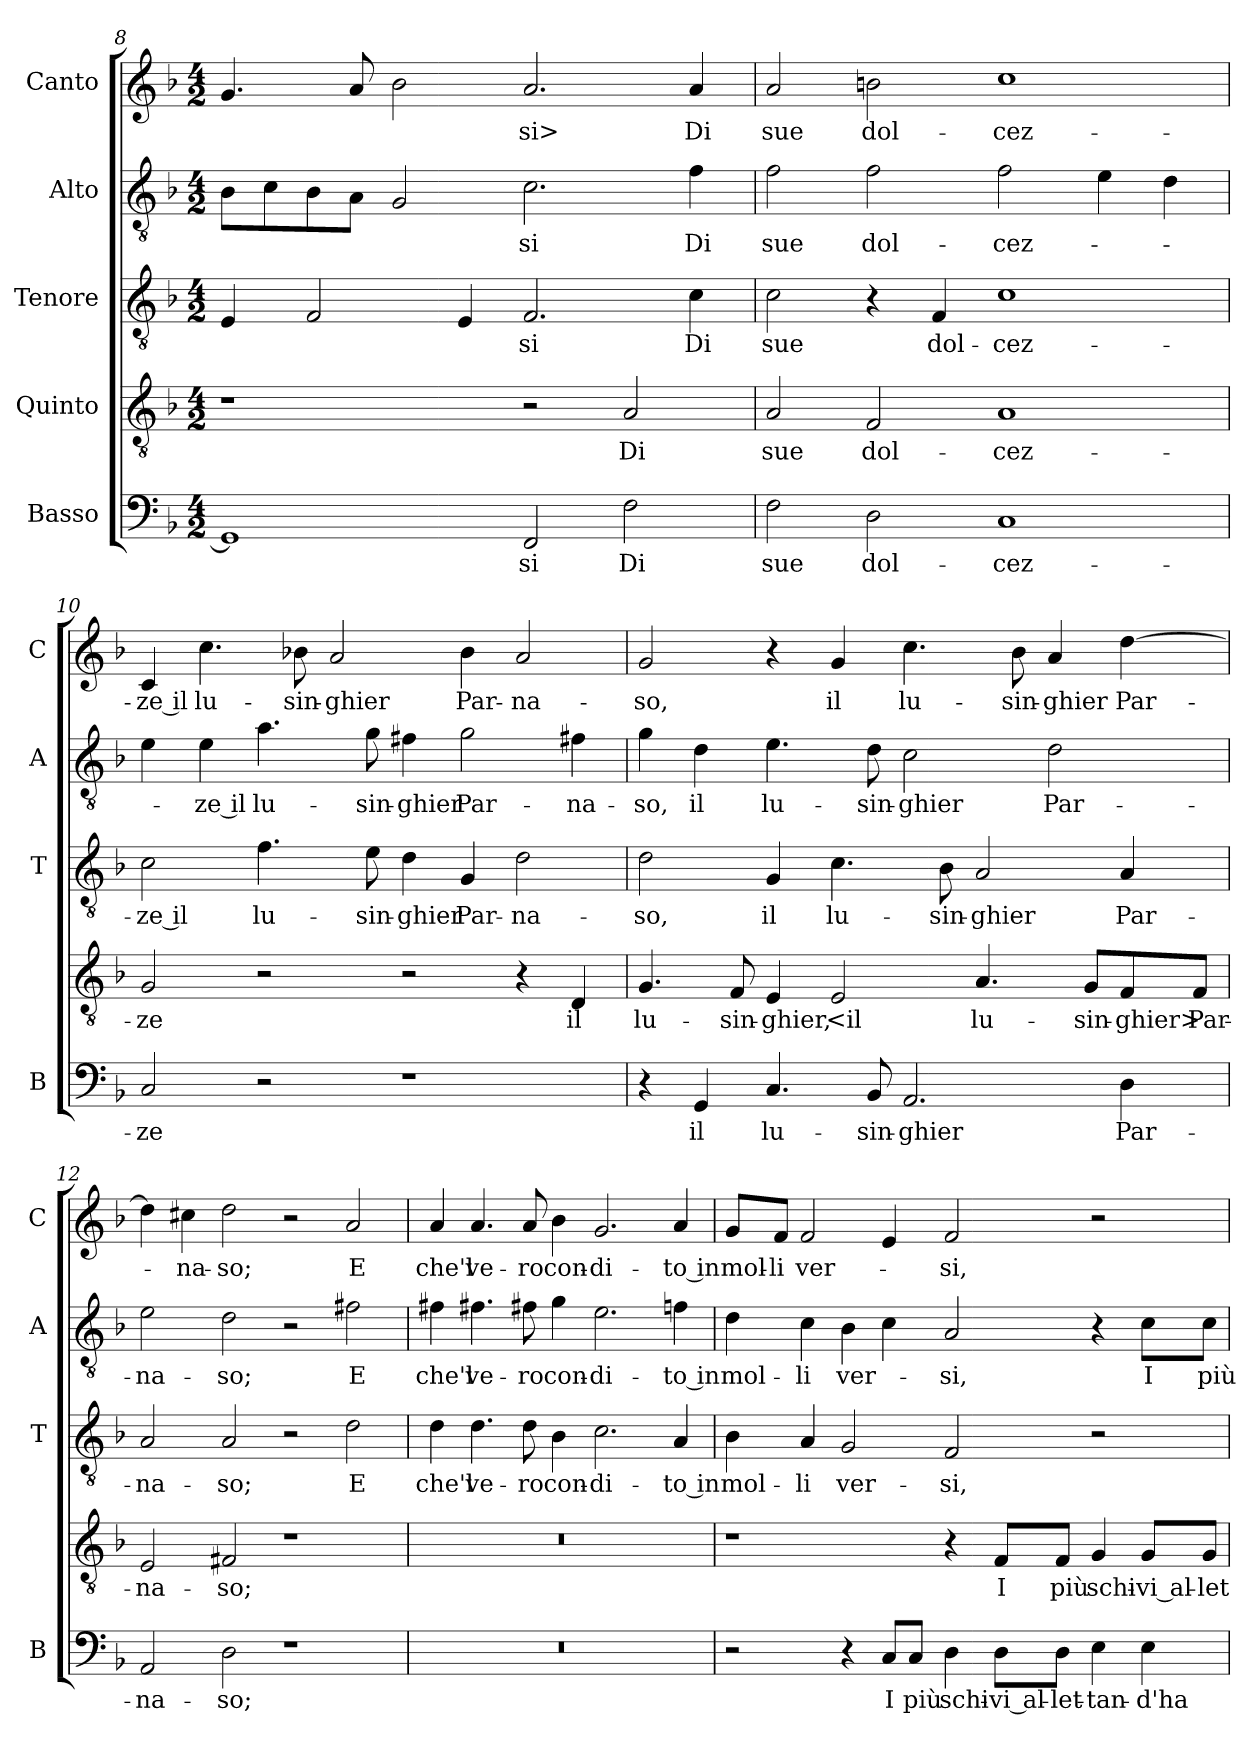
**kern	**text	**kern	**text	**kern	**text	**kern	**text	**kern	**text
*part5	*part5	*part4	*part4	*part3	*part3	*part2	*part2	*part1	*part1
*staff5	*staff5	*staff4	*staff4	*staff3	*staff3	*staff2	*staff2	*staff1	*staff1
*I"Basso	*	*I"Quinto	*	*I"Tenore	*	*I"Alto	*	*I"Canto	*
*I'B	*	*	*	*I'T	*	*I'A	*	*I'C	*
*clefF4	*	*clefGv2	*	*clefGv2	*	*clefGv2	*	*clefG2	*
*k[b-]	*	*k[b-]	*	*k[b-]	*	*k[b-]	*	*k[b-]	*
*F:	*	*F:	*	*F:	*	*F:	*	*F:	*
*M4/2	*	*M4/2	*	*M4/2	*	*M4/2	*	*M4/2	*
=8	=8	=8	=8	=8	=8	=8	=8	=8	=8
1GG]	.	1r	.	4E	.	8B-L	.	4.g	.
.	.	.	.	.	.	8c	.	.	.
.	.	.	.	2F	.	8B-	.	.	.
.	.	.	.	.	.	8AJ	.	8a	.
.	.	.	.	.	.	2G	.	2b-	.
.	.	.	.	4E	.	.	.	.	.
2FF	-si	2r	.	2.F	-si	2.c	-si	2.a	-si>
2F	Di	2A	Di	.	.	.	.	.	.
.	.	.	.	4c	Di	4f	Di	4a	Di
=9	=9	=9	=9	=9	=9	=9	=9	=9	=9
2F	sue	2A	sue	2c	sue	2f	sue	2a	sue
2D	dol-	2F	dol-	4r	.	2f	dol-	2bn	dol-
.	.	.	.	4F	dol-	.	.	.	.
1C	-cez-	1A	-cez-	1c	-cez-	2f	-cez-	1cc	-cez-
.	.	.	.	.	.	4e	.	.	.
.	.	.	.	.	.	4d	.	.	.
=10	=10	=10	=10	=10	=10	=10	=10	=10	=10
2C	-ze	2G	-ze	2c	-ze il	4e	.	4c	-ze il
.	.	.	.	.	.	4e	-ze il	4.cc	lu-
2r	.	2r	.	4.f	lu-	4.a	lu-	.	.
.	.	.	.	.	.	.	.	8b-X	-sin-
.	.	.	.	.	.	.	.	2a	-ghier
.	.	.	.	8e	-sin-	8g	-sin-	.	.
1r	.	2r	.	4d	-ghier	4f#X	-ghier	.	.
.	.	.	.	4G	Par-	2g	Par-	4b-	Par-
.	.	4r	.	2d	-na-	.	.	2a	-na-
.	.	4D	il	.	.	4f#X	-na-	.	.
=11	=11	=11	=11	=11	=11	=11	=11	=11	=11
4r	.	4.G	lu-	2d	-so,	4g	-so,	2g	-so,
4GG	il	.	.	.	.	4d	il	.	.
.	.	8F	-sin-	.	.	.	.	.	.
4.C	lu-	4E	-ghier,	4G	il	4.e	lu-	4r	.
.	.	2E	<il	4.c	lu-	.	.	4g	il
8BB-	-sin-	.	.	.	.	8d	-sin-	.	.
2.AA	-ghier	.	.	.	.	2c	-ghier	4.cc	lu-
.	.	.	.	8B-	-sin-	.	.	.	.
.	.	4.A	lu-	2A	-ghier	.	.	.	.
.	.	.	.	.	.	.	.	8b-	-sin-
.	.	.	.	.	.	2d	Par-	4a	-ghier
.	.	8GL	-sin-	.	.	.	.	.	.
4D	Par-	8F	-ghier>	4A	Par-	.	.	[4dd	Par-
.	.	8FJ	Par-	.	.	.	.	.	.
=12	=12	=12	=12	=12	=12	=12	=12	=12	=12
2AA	-na-	2E	-na-	2A	-na-	2e	-na-	4dd]	.
.	.	.	.	.	.	.	.	4cc#X	-na-
2D	-so;	2F#X	-so;	2A	-so;	2d	-so;	2dd	-so;
1r	.	1r	.	2r	.	2r	.	2r	.
.	.	.	.	2d	E	2f#X	E	2a	E
=13	=13	=13	=13	=13	=13	=13	=13	=13	=13
0r	.	0r	.	4d	che'l	4f#X	che'l	4a	che'l
.	.	.	.	4.d	ve-	4.f#X	ve-	4.a	ve-
.	.	.	.	8d	-ro	8f#X	-ro	8a	-ro
.	.	.	.	4B-	con-	4g	con-	4b-	con-
.	.	.	.	2.c	-di-	2.e	-di-	2.g	-di-
.	.	.	.	4A	-to in	4fn	-to in	4a	-to in
=14	=14	=14	=14	=14	=14	=14	=14	=14	=14
2r	.	1r	.	4B-	mol-	4d	mol-	8gL	mol-
.	.	.	.	.	.	.	.	8fJ	-li
.	.	.	.	4A	-li	4c	-li	2f	ver-
4r	.	.	.	2G	ver-	4B-	ver-	.	.
8CL	I	.	.	.	.	4c	.	4e	.
8CJ	più	.	.	.	.	.	.	.	.
4D	schi-	4r	.	2F	-si,	2A	-si,	2f	-si,
8DL	-vi al-	8FL	I	.	.	.	.	.	.
8DJ	-let-	8FJ	più	.	.	.	.	.	.
4E	-tan-	4G	schi-	2r	.	4r	.	2r	.
4E	-d'ha	8GL	-vi al-	.	.	8cL	I	.	.
.	.	8GJ	-let-	.	.	8cJ	più	.	.
=	=	=	=	=	=	=	=	=	=
*-	*-	*-	*-	*-	*-	*-	*-	*-	*-
